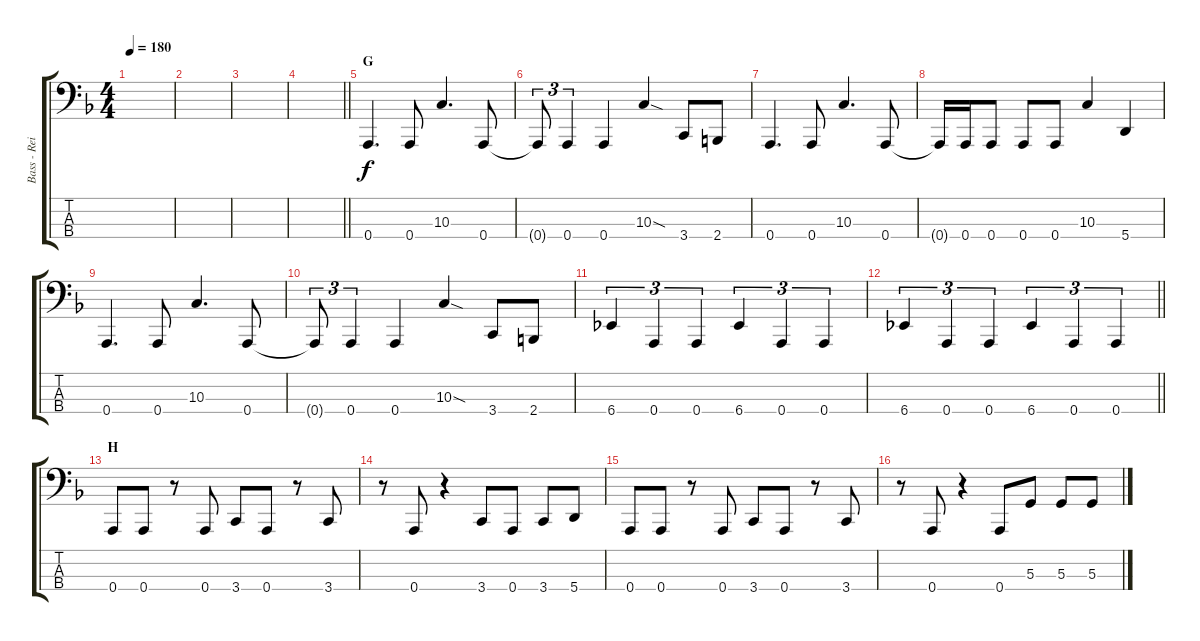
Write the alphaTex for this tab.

\track ("Bass - Reita" "Bass - Rei") {instrument electricbasspick}
\staff {score tabs}
\tuning (C2 G1 D1 A0) {hide}
\ts (4 4)
\tempo 180
\clef f4
\ks f
|
|
|
\barLineRight lightlight
|
\section ("" "G")
0.4.4{d} 0.4.8 10.3.4{d} 0.4.8 |
0.4{t}.8{tu (3 2)} 0.4.4{tu (3 2)} 0.4.4 10.3{sod}.4 3.4.8 2.4.8 |
0.4.4{d} 0.4.8 10.3.4{d} 0.4.8 |
0.4{t}.16 0.4.16 0.4.8 0.4.8 0.4.8 10.3.4 5.4.4 |
0.4.4{d} 0.4.8 10.3.4{d} 0.4.8 |
0.4{t}.8{tu (3 2)} 0.4.4{tu (3 2)} 0.4.4 10.3{sod}.4 3.4.8 2.4.8 |
6.4.4{tu (3 2)} 0.4.4{tu (3 2)} 0.4.4{tu (3 2)} 6.4.4{tu (3 2)} 0.4.4{tu (3 2)} 0.4.4{tu (3 2)} |
\barLineRight lightlight
6.4.4{tu (3 2)} 0.4.4{tu (3 2)} 0.4.4{tu (3 2)} 6.4.4{tu (3 2)} 0.4.4{tu (3 2)} 0.4.4{tu (3 2)} |
\section ("" "H")
0.4.8 0.4.8 r.8 0.4.8 3.4.8 0.4.8 r.8 3.4.8 |
r.8 0.4.8 r.4 3.4.8 0.4.8 3.4.8 5.4.8 |
0.4.8 0.4.8 r.8 0.4.8 3.4.8 0.4.8 r.8 3.4.8 |
r.8 0.4.8 r.4 0.4.8 5.3.8 5.3.8 5.3.8
